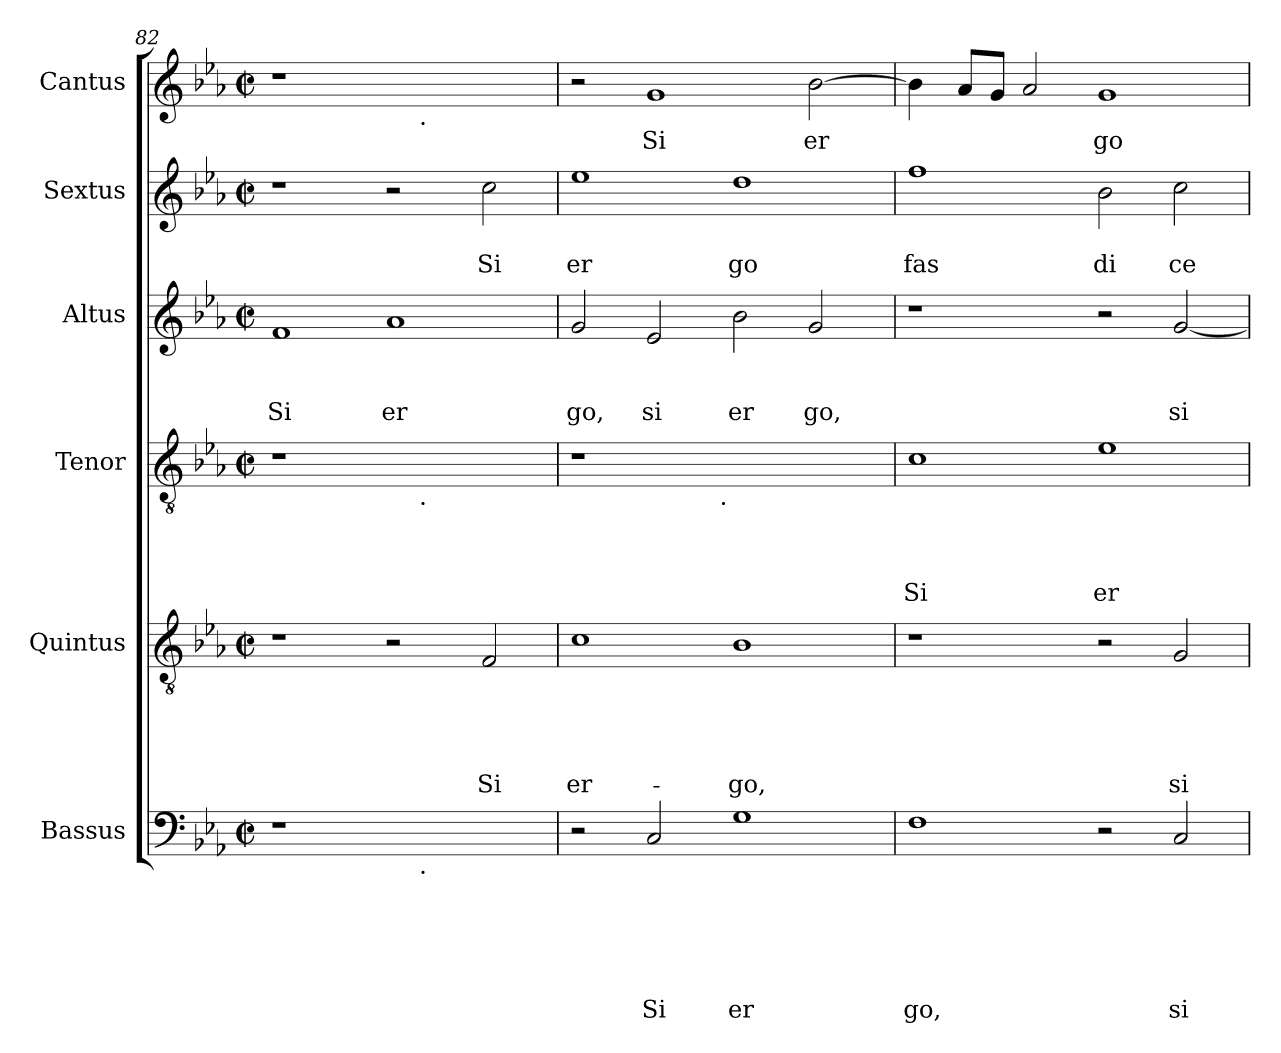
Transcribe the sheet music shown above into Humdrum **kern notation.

**kern	**text	**text	**text	**text	**text	**text	**kern	**text	**text	**text	**text	**text	**kern	**text	**text	**text	**text	**kern	**text	**text	**text	**kern	**text	**text	**kern	**text
*part6	*part6	*part6	*part6	*part6	*part6	*part6	*part5	*part5	*part5	*part5	*part5	*part5	*part4	*part4	*part4	*part4	*part4	*part3	*part3	*part3	*part3	*part2	*part2	*part2	*part1	*part1
*staff6	*staff6	*staff6	*staff6	*staff6	*staff6	*staff6	*staff5	*staff5	*staff5	*staff5	*staff5	*staff5	*staff4	*staff4	*staff4	*staff4	*staff4	*staff3	*staff3	*staff3	*staff3	*staff2	*staff2	*staff2	*staff1	*staff1
*I"Bassus	*	*	*	*	*	*	*I"Quintus	*	*	*	*	*	*I"Tenor	*	*	*	*	*I"Altus	*	*	*	*I"Sextus	*	*	*I"Cantus	*
*I'Bassus	*	*	*	*	*	*	*I'Quintus	*	*	*	*	*	*I'Tenor	*	*	*	*	*I'Altus	*	*	*	*I'Sextus	*	*	*I'Cantus	*
!!LO:PB:g=z
*clefF4	*	*	*	*	*	*	*clefGv2	*	*	*	*	*	*clefGv2	*	*	*	*	*clefG2	*	*	*	*clefG2	*	*	*clefG2	*
*k[b-e-a-]	*	*	*	*	*	*	*k[b-e-a-]	*	*	*	*	*	*k[b-e-a-]	*	*	*	*	*k[b-e-a-]	*	*	*	*k[b-e-a-]	*	*	*k[b-e-a-]	*
*E-:	*	*	*	*	*	*	*E-:	*	*	*	*	*	*E-:	*	*	*	*	*E-:	*	*	*	*E-:	*	*	*E-:	*
*M2/2	*	*	*	*	*	*	*M2/2	*	*	*	*	*	*M2/2	*	*	*	*	*M2/2	*	*	*	*M2/2	*	*	*M2/2	*
*met(c|)	*	*	*	*	*	*	*met(c|)	*	*	*	*	*	*met(c|)	*	*	*	*	*met(c|)	*	*	*	*met(c|)	*	*	*met(c|)	*
=82	=82	=82	=82	=82	=82	=82	=82	=82	=82	=82	=82	=82	=82	=82	=82	=82	=82	=82	=82	=82	=82	=82	=82	=82	=82	=82
!	!	!	!	!	!	!	!	!	!	!	!	!	!	!	!	!	!	!	!	!	!LO:LY:b	!	!	!	!	!
1r	.	.	.	.	.	.	1r	.	.	.	.	.	1r	.	.	.	.	1f	.	.	Si	1r	.	.	1r	.
!	!	!	!	!	!	!	!	!	!	!	!	!	!	!	!	!	!	!	!	!	!LO:LY:b	!	!	!	!	!
8ryy	.	.	.	.	.	.	2r	.	.	.	.	.	8ryy	.	.	.	.	1a-	.	.	er	2r	.	.	8ryy	.
!	!	!	!	!	!	!	!	!	!	!	!	!	!	!	!	!	!	!	!	!	!	!	!	!	!LO:TX:b:t=.	!
!	!	!	!	!	!	!	!	!	!	!	!	!	!LO:TX:b:t=.	!	!	!	!	!	!	!	!	!	!	!	!	!
!LO:TX:b:t=.	!	!	!	!	!	!	!	!	!	!	!	!	!	!	!	!	!	!	!	!	!	!	!	!	!	!
2..ryy	.	.	.	.	.	.	.	.	.	.	.	.	2..ryy	.	.	.	.	.	.	.	.	.	.	.	2..ryy	.
!	!	!	!	!	!	!	!	!	!	!	!	!LO:LY:b	!	!	!	!	!	!	!	!	!	!	!	!LO:LY:b	!	!
.	.	.	.	.	.	.	2F/	.	.	.	.	Si	.	.	.	.	.	.	.	.	.	2cc\	.	Si	.	.
=83	=83	=83	=83	=83	=83	=83	=83	=83	=83	=83	=83	=83	=83	=83	=83	=83	=83	=83	=83	=83	=83	=83	=83	=83	=83	=83
!	!	!	!	!	!	!	!	!	!	!	!	!LO:LY:b	!	!	!	!	!	!	!	!	!LO:LY:b	!	!	!LO:LY:b	!	!
*	*	*	*	*	*	*	*	*	*	*	*	*	*^	*	*	*	*	*	*	*	*	*	*	*	*	*
2r	.	.	.	.	.	.	1c	.	.	.	.	er-	1r	2ryy	.	.	.	.	2g/	.	.	go,	1ee-	.	er	2r	.
!	!	!	!	!	!	!LO:LY:b	!	!	!	!	!	!	!	!	!	!	!	!	!	!	!	!LO:LY:b	!	!	!	!	!LO:LY:b
2C/	.	.	.	.	.	Si	.	.	.	.	.	.	.	4...ryy	.	.	.	.	2e-/	.	.	si	.	.	.	1g	Si
!	!	!	!	!	!	!	!	!	!	!	!	!	!	!LO:TX:b:t=.	!	!	!	!	!	!	!	!	!	!	!	!	!
.	.	.	.	.	.	.	.	.	.	.	.	.	.	1ryy	.	.	.	.	.	.	.	.	.	.	.	.	.
!	!	!	!	!	!	!LO:LY:b	!	!	!	!	!	!LO:LY:b	!	!	!	!	!	!	!	!	!	!LO:LY:b	!	!	!LO:LY:b	!	!
1G	.	.	.	.	.	er	1B-	.	.	.	.	-go,	1ryy	.	.	.	.	.	2b-\	.	.	er	1dd	.	go	.	.
!	!	!	!	!	!	!	!	!	!	!	!	!	!	!	!	!	!	!	!	!	!	!LO:LY:b	!	!	!	!	!LO:LY:b
.	.	.	.	.	.	.	.	.	.	.	.	.	.	.	.	.	.	.	2g/	.	.	go,	.	.	.	[>2b-\	er
.	.	.	.	.	.	.	.	.	.	.	.	.	.	32ryy	.	.	.	.	.	.	.	.	.	.	.	.	.
=84	=84	=84	=84	=84	=84	=84	=84	=84	=84	=84	=84	=84	=84	=84	=84	=84	=84	=84	=84	=84	=84	=84	=84	=84	=84	=84	=84
!	!	!	!	!	!	!LO:LY:b	!	!	!	!	!	!	!	!	!	!	!	!LO:LY:b	!	!	!	!	!	!	!LO:LY:b	!	!
*	*	*	*	*	*	*	*	*	*	*	*	*	*v	*v	*	*	*	*	*	*	*	*	*	*	*	*	*
1F	.	.	.	.	.	go,	1r	.	.	.	.	.	1c	.	.	.	Si	1r	.	.	.	1ff	.	fas	4b-\]	.
.	.	.	.	.	.	.	.	.	.	.	.	.	.	.	.	.	.	.	.	.	.	.	.	.	8a-/L	.
.	.	.	.	.	.	.	.	.	.	.	.	.	.	.	.	.	.	.	.	.	.	.	.	.	8g/J	.
.	.	.	.	.	.	.	.	.	.	.	.	.	.	.	.	.	.	.	.	.	.	.	.	.	2a-/	.
!	!	!	!	!	!	!	!	!	!	!	!	!	!	!	!	!	!LO:LY:b	!	!	!	!	!	!	!LO:LY:b	!	!LO:LY:b
2r	.	.	.	.	.	.	2r	.	.	.	.	.	1e-	.	.	.	er	2r	.	.	.	2b-\	.	di	1g	go
!	!	!	!	!	!	!LO:LY:b	!	!	!	!	!	!LO:LY:b	!	!	!	!	!	!	!	!	!LO:LY:b	!	!	!LO:LY:b	!	!
2C/	.	.	.	.	.	si	2G/	.	.	.	.	si	.	.	.	.	.	[<2g/	.	.	si	2cc\	.	ce	.	.
=	=	=	=	=	=	=	=	=	=	=	=	=	=	=	=	=	=	=	=	=	=	=	=	=	=	=
*-	*-	*-	*-	*-	*-	*-	*-	*-	*-	*-	*-	*-	*-	*-	*-	*-	*-	*-	*-	*-	*-	*-	*-	*-	*-	*-
